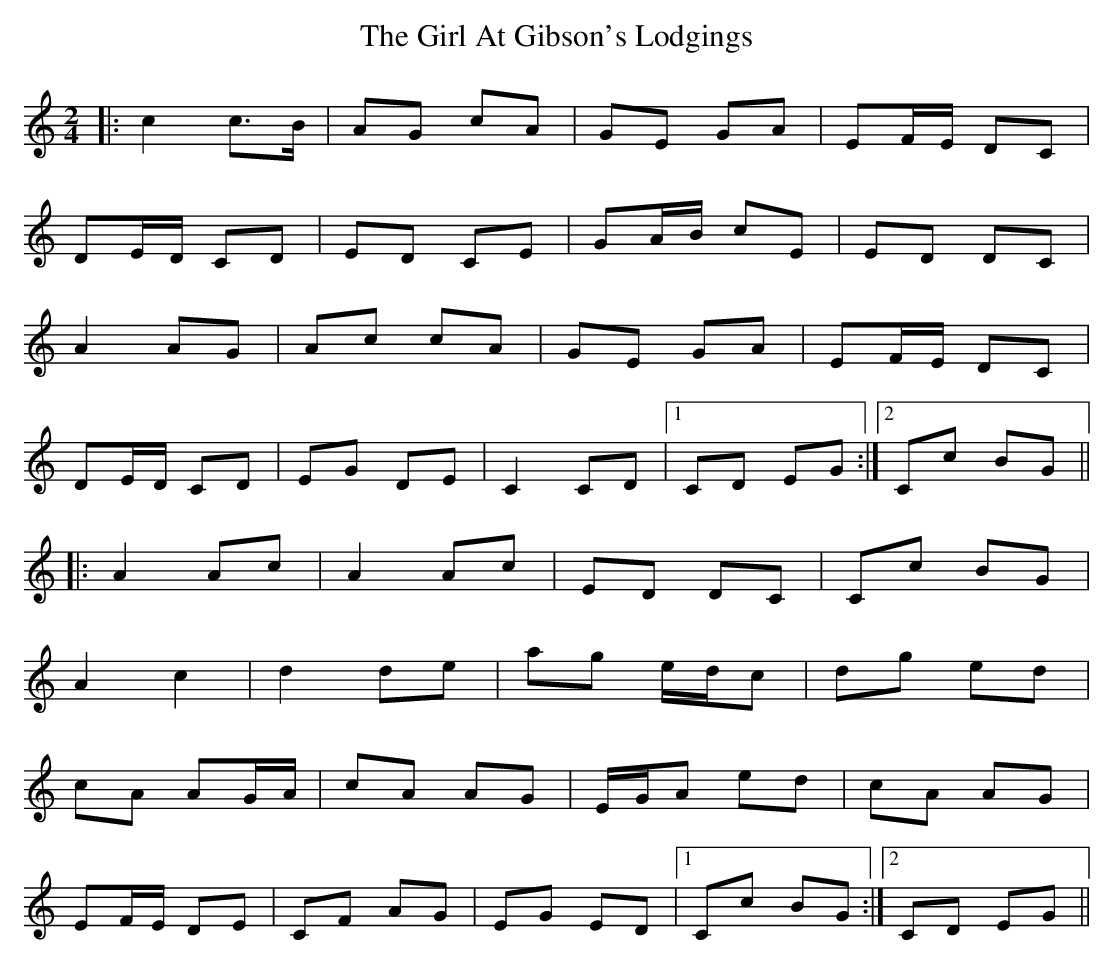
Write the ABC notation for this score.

X:1
T: The Girl At Gibson's Lodgings
M: 2/4
L: 1/8
K: Cmaj
|:c2 c>B|AG cA|GE GA|EF/E/ DC|
DE/D/ CD|ED CE|GA/B/ cE|ED DC|
A2 AG|Ac cA|GE GA|EF/E/ DC|
DE/D/ CD|EG DE|C2 CD|1 CD EG:|2 Cc BG||
|:A2 Ac|A2 Ac|ED DC|Cc BG|
A2 c2|d2 de|ag e/d/c|dg ed|
cA AG/A/|cA AG|E/G/A ed|cA AG|
EF/E/ DE|CF AG|EG ED|1 Cc BG:|2 CD EG||
